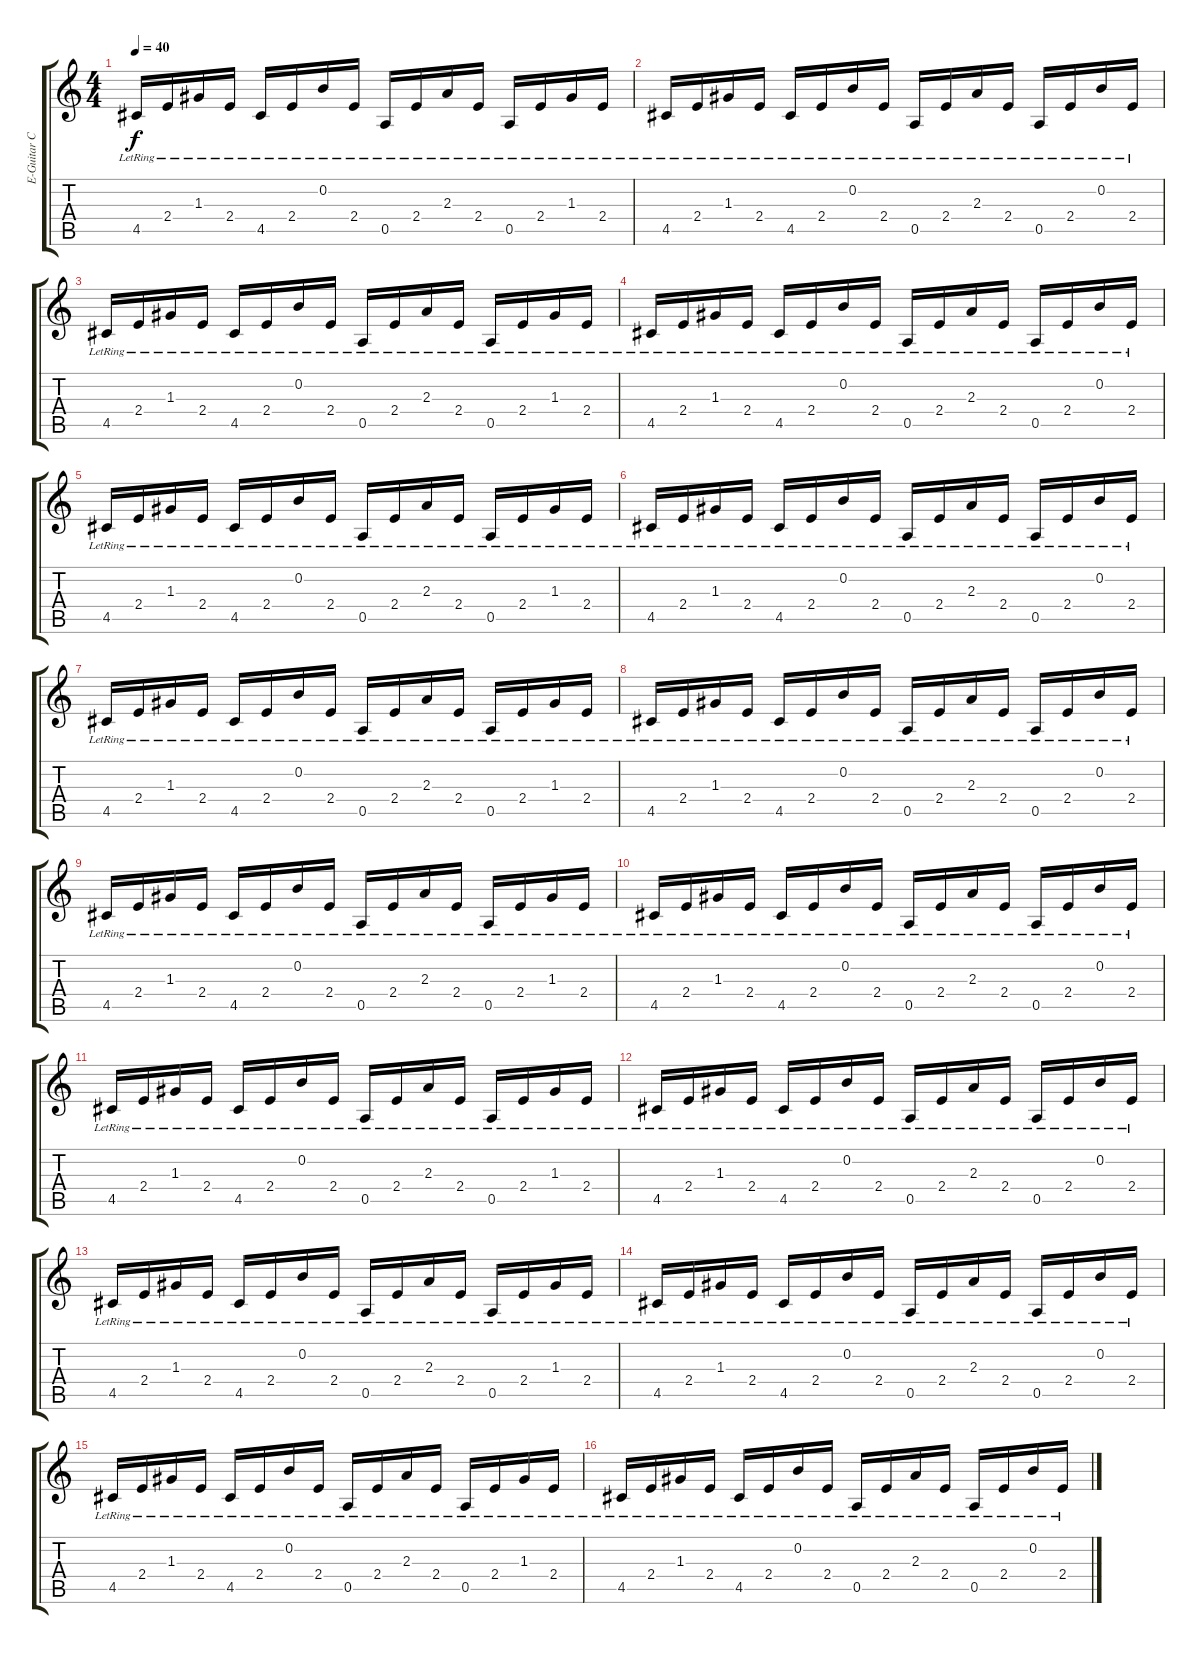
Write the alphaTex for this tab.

\track ("E-Guitar Clean 1" "E-Guitar C") {instrument acousticguitarsteel}
\staff {score tabs}
\tuning (E4 B3 G3 D3 A2 E2) {hide}
\ts (4 4)
\tempo 40
\clef g2
\ks c
4.5{lr}.16{dy f} 2.4{lr}.16 1.3{lr}.16 2.4{lr}.16 4.5{lr}.16 2.4{lr}.16 0.2{lr}.16 2.4{lr}.16 0.5{lr}.16 2.4{lr}.16 2.3{lr}.16 2.4{lr}.16 0.5{lr}.16 2.4{lr}.16 1.3{lr}.16 2.4{lr}.16 |
4.5{lr}.16 2.4{lr}.16 1.3{lr}.16 2.4{lr}.16 4.5{lr}.16 2.4{lr}.16 0.2{lr}.16 2.4{lr}.16 0.5{lr}.16 2.4{lr}.16 2.3{lr}.16 2.4{lr}.16 0.5{lr}.16 2.4{lr}.16 0.2{lr}.16 2.4{lr}.16 |
4.5{lr}.16 2.4{lr}.16 1.3{lr}.16 2.4{lr}.16 4.5{lr}.16 2.4{lr}.16 0.2{lr}.16 2.4{lr}.16 0.5{lr}.16 2.4{lr}.16 2.3{lr}.16 2.4{lr}.16 0.5{lr}.16 2.4{lr}.16 1.3{lr}.16 2.4{lr}.16 |
4.5{lr}.16 2.4{lr}.16 1.3{lr}.16 2.4{lr}.16 4.5{lr}.16 2.4{lr}.16 0.2{lr}.16 2.4{lr}.16 0.5{lr}.16 2.4{lr}.16 2.3{lr}.16 2.4{lr}.16 0.5{lr}.16 2.4{lr}.16 0.2{lr}.16 2.4{lr}.16 |
4.5{lr}.16 2.4{lr}.16 1.3{lr}.16 2.4{lr}.16 4.5{lr}.16 2.4{lr}.16 0.2{lr}.16 2.4{lr}.16 0.5{lr}.16 2.4{lr}.16 2.3{lr}.16 2.4{lr}.16 0.5{lr}.16 2.4{lr}.16 1.3{lr}.16 2.4{lr}.16 |
4.5{lr}.16 2.4{lr}.16 1.3{lr}.16 2.4{lr}.16 4.5{lr}.16 2.4{lr}.16 0.2{lr}.16 2.4{lr}.16 0.5{lr}.16 2.4{lr}.16 2.3{lr}.16 2.4{lr}.16 0.5{lr}.16 2.4{lr}.16 0.2{lr}.16 2.4{lr}.16 |
4.5{lr}.16 2.4{lr}.16 1.3{lr}.16 2.4{lr}.16 4.5{lr}.16 2.4{lr}.16 0.2{lr}.16 2.4{lr}.16 0.5{lr}.16 2.4{lr}.16 2.3{lr}.16 2.4{lr}.16 0.5{lr}.16 2.4{lr}.16 1.3{lr}.16 2.4{lr}.16 |
4.5{lr}.16 2.4{lr}.16 1.3{lr}.16 2.4{lr}.16 4.5{lr}.16 2.4{lr}.16 0.2{lr}.16 2.4{lr}.16 0.5{lr}.16 2.4{lr}.16 2.3{lr}.16 2.4{lr}.16 0.5{lr}.16 2.4{lr}.16 0.2{lr}.16 2.4{lr}.16 |
4.5{lr}.16 2.4{lr}.16 1.3{lr}.16 2.4{lr}.16 4.5{lr}.16 2.4{lr}.16 0.2{lr}.16 2.4{lr}.16 0.5{lr}.16 2.4{lr}.16 2.3{lr}.16 2.4{lr}.16 0.5{lr}.16 2.4{lr}.16 1.3{lr}.16 2.4{lr}.16 |
4.5{lr}.16 2.4{lr}.16 1.3{lr}.16 2.4{lr}.16 4.5{lr}.16 2.4{lr}.16 0.2{lr}.16 2.4{lr}.16 0.5{lr}.16 2.4{lr}.16 2.3{lr}.16 2.4{lr}.16 0.5{lr}.16 2.4{lr}.16 0.2{lr}.16 2.4{lr}.16 |
4.5{lr}.16 2.4{lr}.16 1.3{lr}.16 2.4{lr}.16 4.5{lr}.16 2.4{lr}.16 0.2{lr}.16 2.4{lr}.16 0.5{lr}.16 2.4{lr}.16 2.3{lr}.16 2.4{lr}.16 0.5{lr}.16 2.4{lr}.16 1.3{lr}.16 2.4{lr}.16 |
4.5{lr}.16 2.4{lr}.16 1.3{lr}.16 2.4{lr}.16 4.5{lr}.16 2.4{lr}.16 0.2{lr}.16 2.4{lr}.16 0.5{lr}.16 2.4{lr}.16 2.3{lr}.16 2.4{lr}.16 0.5{lr}.16 2.4{lr}.16 0.2{lr}.16 2.4{lr}.16 |
4.5{lr}.16 2.4{lr}.16 1.3{lr}.16 2.4{lr}.16 4.5{lr}.16 2.4{lr}.16 0.2{lr}.16 2.4{lr}.16 0.5{lr}.16 2.4{lr}.16 2.3{lr}.16 2.4{lr}.16 0.5{lr}.16 2.4{lr}.16 1.3{lr}.16 2.4{lr}.16 |
4.5{lr}.16 2.4{lr}.16 1.3{lr}.16 2.4{lr}.16 4.5{lr}.16 2.4{lr}.16 0.2{lr}.16 2.4{lr}.16 0.5{lr}.16 2.4{lr}.16 2.3{lr}.16 2.4{lr}.16 0.5{lr}.16 2.4{lr}.16 0.2{lr}.16 2.4{lr}.16 |
4.5{lr}.16 2.4{lr}.16 1.3{lr}.16 2.4{lr}.16 4.5{lr}.16 2.4{lr}.16 0.2{lr}.16 2.4{lr}.16 0.5{lr}.16 2.4{lr}.16 2.3{lr}.16 2.4{lr}.16 0.5{lr}.16 2.4{lr}.16 1.3{lr}.16 2.4{lr}.16 |
4.5{lr}.16 2.4{lr}.16 1.3{lr}.16 2.4{lr}.16 4.5{lr}.16 2.4{lr}.16 0.2{lr}.16 2.4{lr}.16 0.5{lr}.16 2.4{lr}.16 2.3{lr}.16 2.4{lr}.16 0.5{lr}.16 2.4{lr}.16 0.2{lr}.16 2.4{lr}.16
